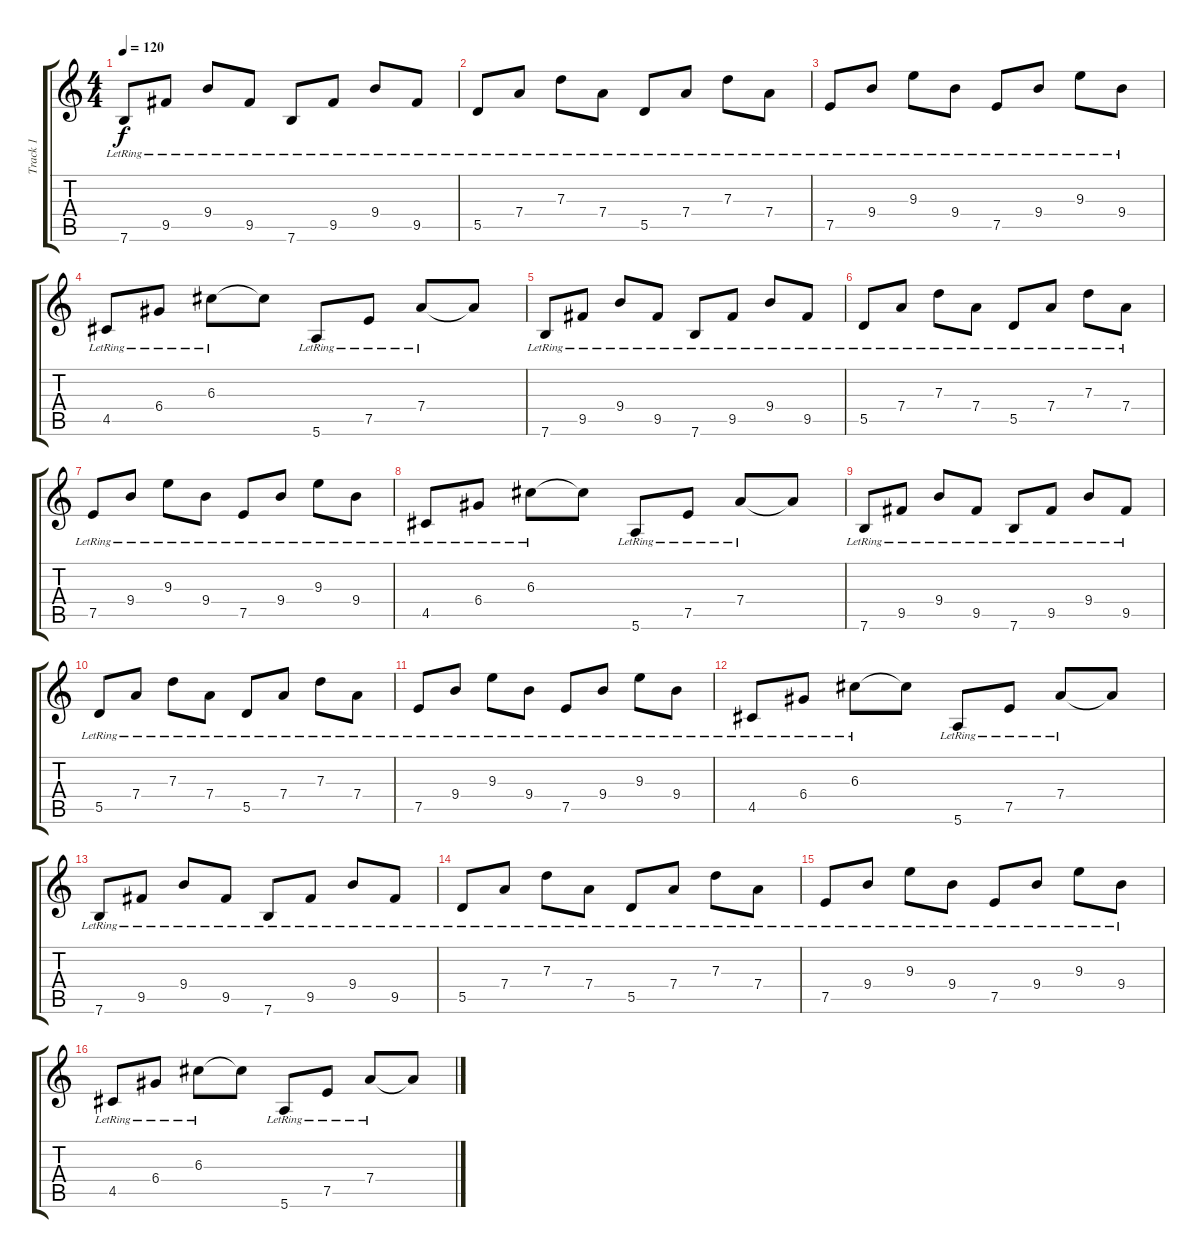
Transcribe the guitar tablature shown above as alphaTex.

\track ("Track 1" "Track 1") {instrument acousticguitarsteel}
\staff {score tabs}
\tuning (E4 B3 G3 D3 A2 E2) {hide}
\ts (4 4)
\tempo 120
\clef g2
\ks c
7.6{lr}.8{dy f} 9.5{lr}.8 9.4{lr}.8 9.5{lr}.8 7.6{lr}.8 9.5{lr}.8 9.4{lr}.8 9.5{lr}.8 |
5.5{lr}.8 7.4{lr}.8 7.3{lr}.8 7.4{lr}.8 5.5{lr}.8 7.4{lr}.8 7.3{lr}.8 7.4{lr}.8 |
7.5{lr}.8 9.4{lr}.8 9.3{lr}.8 9.4{lr}.8 7.5{lr}.8 9.4{lr}.8 9.3{lr}.8 9.4{lr}.8 |
4.5{lr}.8 6.4{lr}.8 6.3{lr}.8 6.3{t}.8 5.6{lr}.8 7.5{lr}.8 7.4{lr}.8 7.4{t}.8 |
7.6{lr}.8 9.5{lr}.8 9.4{lr}.8 9.5{lr}.8 7.6{lr}.8 9.5{lr}.8 9.4{lr}.8 9.5{lr}.8 |
5.5{lr}.8 7.4{lr}.8 7.3{lr}.8 7.4{lr}.8 5.5{lr}.8 7.4{lr}.8 7.3{lr}.8 7.4{lr}.8 |
7.5{lr}.8 9.4{lr}.8 9.3{lr}.8 9.4{lr}.8 7.5{lr}.8 9.4{lr}.8 9.3{lr}.8 9.4{lr}.8 |
4.5{lr}.8 6.4{lr}.8 6.3{lr}.8 6.3{t}.8 5.6{lr}.8 7.5{lr}.8 7.4{lr}.8 7.4{t}.8 |
7.6{lr}.8 9.5{lr}.8 9.4{lr}.8 9.5{lr}.8 7.6{lr}.8 9.5{lr}.8 9.4{lr}.8 9.5{lr}.8 |
5.5{lr}.8 7.4{lr}.8 7.3{lr}.8 7.4{lr}.8 5.5{lr}.8 7.4{lr}.8 7.3{lr}.8 7.4{lr}.8 |
7.5{lr}.8 9.4{lr}.8 9.3{lr}.8 9.4{lr}.8 7.5{lr}.8 9.4{lr}.8 9.3{lr}.8 9.4{lr}.8 |
4.5{lr}.8 6.4{lr}.8 6.3{lr}.8 6.3{t}.8 5.6{lr}.8 7.5{lr}.8 7.4{lr}.8 7.4{t}.8 |
7.6{lr}.8 9.5{lr}.8 9.4{lr}.8 9.5{lr}.8 7.6{lr}.8 9.5{lr}.8 9.4{lr}.8 9.5{lr}.8 |
5.5{lr}.8 7.4{lr}.8 7.3{lr}.8 7.4{lr}.8 5.5{lr}.8 7.4{lr}.8 7.3{lr}.8 7.4{lr}.8 |
7.5{lr}.8 9.4{lr}.8 9.3{lr}.8 9.4{lr}.8 7.5{lr}.8 9.4{lr}.8 9.3{lr}.8 9.4{lr}.8 |
4.5{lr}.8 6.4{lr}.8 6.3{lr}.8 6.3{t}.8 5.6{lr}.8 7.5{lr}.8 7.4{lr}.8 7.4{t}.8
